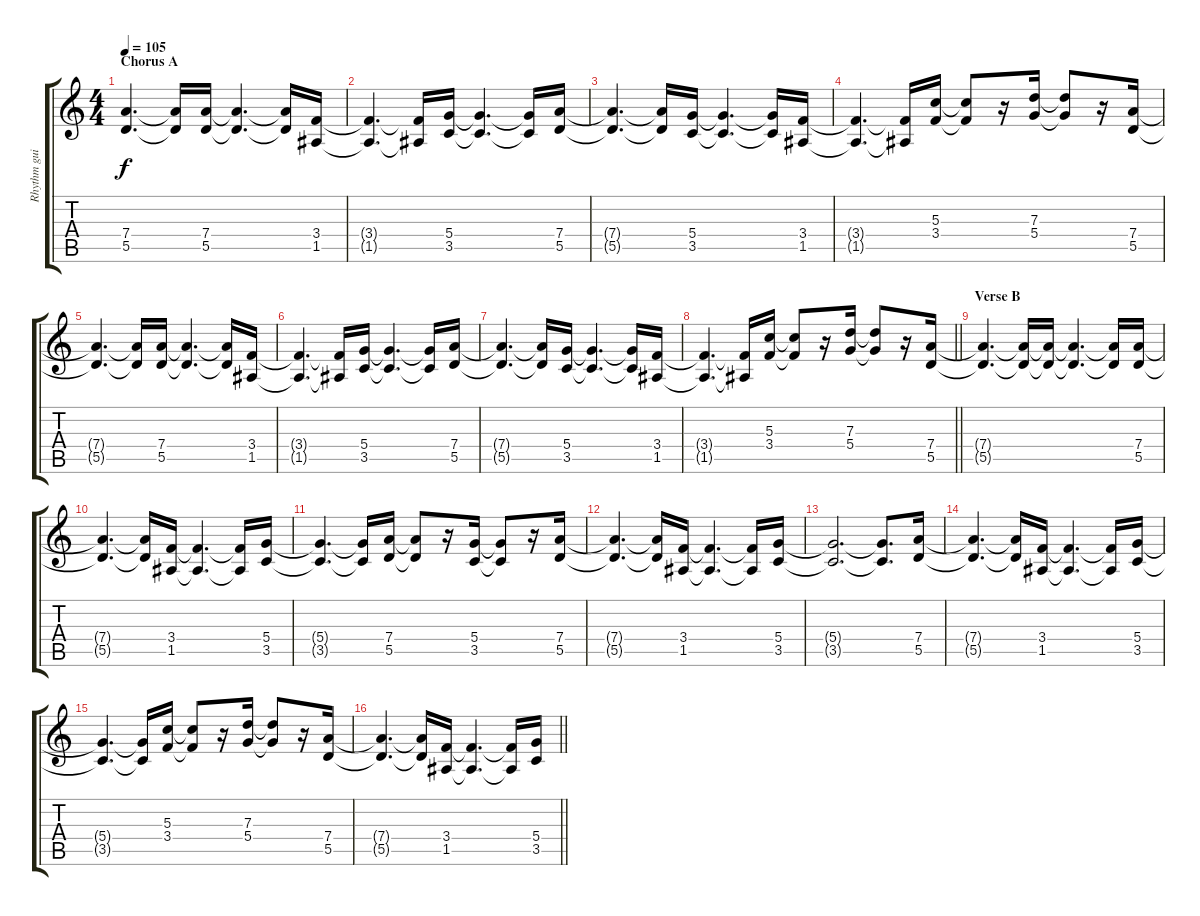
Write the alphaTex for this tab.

\track ("Rhythm guitar 1" "Rhythm gui") {instrument distortionguitar}
\staff {score tabs}
\tuning (E4 B3 G3 D3 A2 E2) {hide}
\ts (4 4)
\section ("" "Chorus A")
\tempo 105
\clef g2
\ks c
(7.4{t} 5.5{t}).4{d dy f} (7.4{t} 5.5{t}).16 (7.4 5.5).16 (7.4{t} 5.5{t}).4{d} (7.4{t} 5.5{t}).16 (3.4 1.5).16 |
(3.4{t} 1.5{t}).4{d} (3.4{t} 1.5{t}).16 (5.4 3.5).16 (5.4{t} 3.5{t}).4{d} (5.4{t} 3.5{t}).16 (7.4 5.5).16 |
(7.4{t} 5.5{t}).4{d} (7.4{t} 5.5{t}).16 (5.4 3.5).16 (5.4{t} 3.5{t}).4{d} (5.4{t} 3.5{t}).16 (3.4 1.5).16 |
(3.4{t} 1.5{t}).4{d} (3.4{t} 1.5{t}).16 (5.3 3.4).16 (5.3{t} 3.4{t}).8 r.16 (7.3 5.4).16 (7.3{t} 5.4{t}).8 r.16 (7.4 5.5).16 |
(7.4{t} 5.5{t}).4{d} (7.4{t} 5.5{t}).16 (7.4 5.5).16 (7.4{t} 5.5{t}).4{d} (7.4{t} 5.5{t}).16 (3.4 1.5).16 |
(3.4{t} 1.5{t}).4{d} (3.4{t} 1.5{t}).16 (5.4 3.5).16 (5.4{t} 3.5{t}).4{d} (5.4{t} 3.5{t}).16 (7.4 5.5).16 |
(7.4{t} 5.5{t}).4{d} (7.4{t} 5.5{t}).16 (5.4 3.5).16 (5.4{t} 3.5{t}).4{d} (5.4{t} 3.5{t}).16 (3.4 1.5).16 |
\barLineRight lightlight
(3.4{t} 1.5{t}).4{d} (3.4{t} 1.5{t}).16 (5.3 3.4).16 (5.3{t} 3.4{t}).8 r.16 (7.3 5.4).16 (7.3{t} 5.4{t}).8 r.16 (7.4 5.5).16 |
\section ("" "Verse B")
(7.4{t} 5.5{t}).4{d} (7.4{t} 5.5{t}).16 (7.4{t} 5.5{t}).16 (7.4{t} 5.5{t}).4{d} (7.4{t} 5.5{t}).16 (7.4 5.5).16 |
(7.4{t} 5.5{t}).4{d} (7.4{t} 5.5{t}).16 (3.4 1.5).16 (3.4{t} 1.5{t}).4{d} (3.4{t} 1.5{t}).16 (5.4 3.5).16 |
(5.4{t} 3.5{t}).4{d} (5.4{t} 3.5{t}).16 (7.4 5.5).16 (7.4{t} 5.5{t}).8 r.16 (5.4 3.5).16 (5.4{t} 3.5{t}).8 r.16 (7.4 5.5).16 |
(7.4{t} 5.5{t}).4{d} (7.4{t} 5.5{t}).16 (3.4 1.5).16 (3.4{t} 1.5{t}).4{d} (3.4{t} 1.5{t}).16 (5.4 3.5).16 |
(5.4{t} 3.5{t}).2{d} (5.4{t} 3.5{t}).8{d} (7.4 5.5).16 |
(7.4{t} 5.5{t}).4{d} (7.4{t} 5.5{t}).16 (3.4 1.5).16 (3.4{t} 1.5{t}).4{d} (3.4{t} 1.5{t}).16 (5.4 3.5).16 |
(5.4{t} 3.5{t}).4{d} (5.4{t} 3.5{t}).16 (5.3 3.4).16 (5.3{t} 3.4{t}).8 r.16 (7.3 5.4).16 (7.3{t} 5.4{t}).8 r.16 (7.4 5.5).16 |
\barLineRight lightlight
(7.4{t} 5.5{t}).4{d} (7.4{t} 5.5{t}).16 (3.4 1.5).16 (3.4{t} 1.5{t}).4{d} (3.4{t} 1.5{t}).16 (5.4 3.5).16
